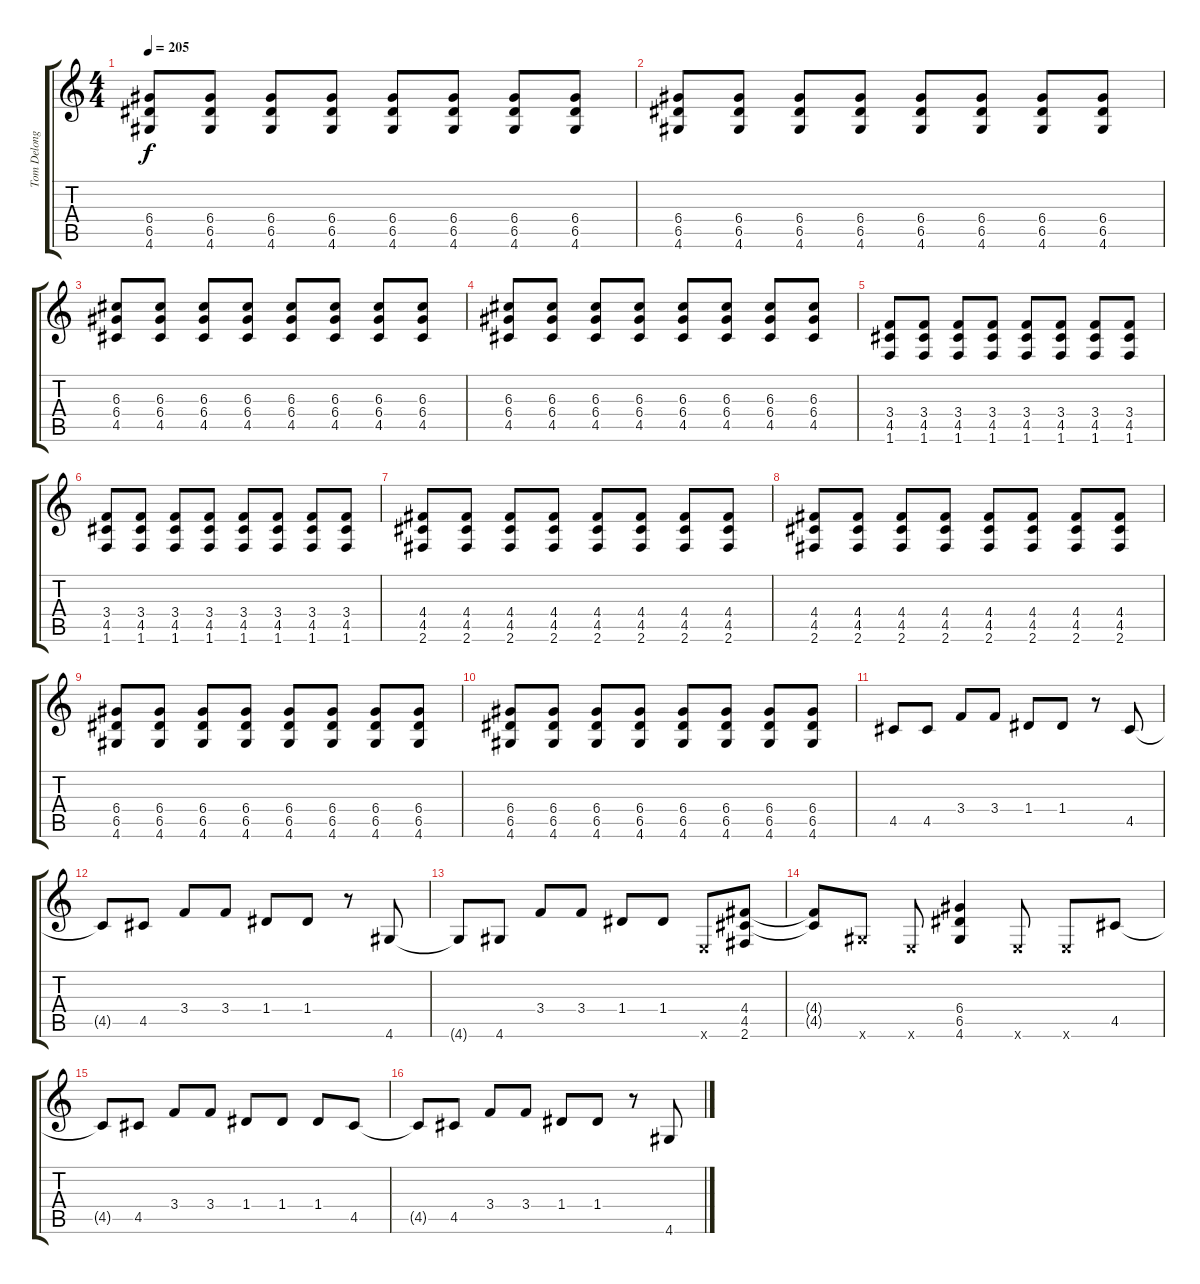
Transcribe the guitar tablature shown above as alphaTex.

\track ("Tom Delonge (Guitar 1)" "Tom Delong") {instrument overdrivenguitar}
\staff {score tabs}
\tuning (E4 B3 G3 D3 A2 E2) {hide}
\ts (4 4)
\tempo 205
\clef g2
\ks c
(6.4 6.5 4.6).8{dy f} (6.4 6.5 4.6).8 (6.4 6.5 4.6).8 (6.4 6.5 4.6).8 (6.4 6.5 4.6).8 (6.4 6.5 4.6).8 (6.4 6.5 4.6).8 (6.4 6.5 4.6).8 |
(6.4 6.5 4.6).8 (6.4 6.5 4.6).8 (6.4 6.5 4.6).8 (6.4 6.5 4.6).8 (6.4 6.5 4.6).8 (6.4 6.5 4.6).8 (6.4 6.5 4.6).8 (6.4 6.5 4.6).8 |
(6.3 6.4 4.5).8 (6.3 6.4 4.5).8 (6.3 6.4 4.5).8 (6.3 6.4 4.5).8 (6.3 6.4 4.5).8 (6.3 6.4 4.5).8 (6.3 6.4 4.5).8 (6.3 6.4 4.5).8 |
(6.3 6.4 4.5).8 (6.3 6.4 4.5).8 (6.3 6.4 4.5).8 (6.3 6.4 4.5).8 (6.3 6.4 4.5).8 (6.3 6.4 4.5).8 (6.3 6.4 4.5).8 (6.3 6.4 4.5).8 |
(3.4 4.5 1.6).8 (3.4 4.5 1.6).8 (3.4 4.5 1.6).8 (3.4 4.5 1.6).8 (3.4 4.5 1.6).8 (3.4 4.5 1.6).8 (3.4 4.5 1.6).8 (3.4 4.5 1.6).8 |
(3.4 4.5 1.6).8 (3.4 4.5 1.6).8 (3.4 4.5 1.6).8 (3.4 4.5 1.6).8 (3.4 4.5 1.6).8 (3.4 4.5 1.6).8 (3.4 4.5 1.6).8 (3.4 4.5 1.6).8 |
(4.4 4.5 2.6).8 (4.4 4.5 2.6).8 (4.4 4.5 2.6).8 (4.4 4.5 2.6).8 (4.4 4.5 2.6).8 (4.4 4.5 2.6).8 (4.4 4.5 2.6).8 (4.4 4.5 2.6).8 |
(4.4 4.5 2.6).8 (4.4 4.5 2.6).8 (4.4 4.5 2.6).8 (4.4 4.5 2.6).8 (4.4 4.5 2.6).8 (4.4 4.5 2.6).8 (4.4 4.5 2.6).8 (4.4 4.5 2.6).8 |
(6.4 6.5 4.6).8 (6.4 6.5 4.6).8 (6.4 6.5 4.6).8 (6.4 6.5 4.6).8 (6.4 6.5 4.6).8 (6.4 6.5 4.6).8 (6.4 6.5 4.6).8 (6.4 6.5 4.6).8 |
(6.4 6.5 4.6).8 (6.4 6.5 4.6).8 (6.4 6.5 4.6).8 (6.4 6.5 4.6).8 (6.4 6.5 4.6).8 (6.4 6.5 4.6).8 (6.4 6.5 4.6).8 (6.4 6.5 4.6).8 |
4.5.8 4.5.8 3.4.8 3.4.8 1.4.8 1.4.8 r.8 4.5.8 |
4.5{t}.8 4.5.8 3.4.8 3.4.8 1.4.8 1.4.8 r.8 4.6.8 |
4.6{t}.8 4.6.8 3.4.8 3.4.8 1.4.8 1.4.8 0.6{x}.8 (4.4 4.5 2.6).8 |
(4.4{t} 4.5{t}).8 4.6{x}.8 0.6{x}.8 (6.4 6.5 4.6).4 0.6{x}.8 0.6{x}.8 4.5.8 |
4.5{t}.8 4.5.8 3.4.8 3.4.8 1.4.8 1.4.8 1.4.8 4.5.8 |
4.5{t}.8 4.5.8 3.4.8 3.4.8 1.4.8 1.4.8 r.8 4.6.8
